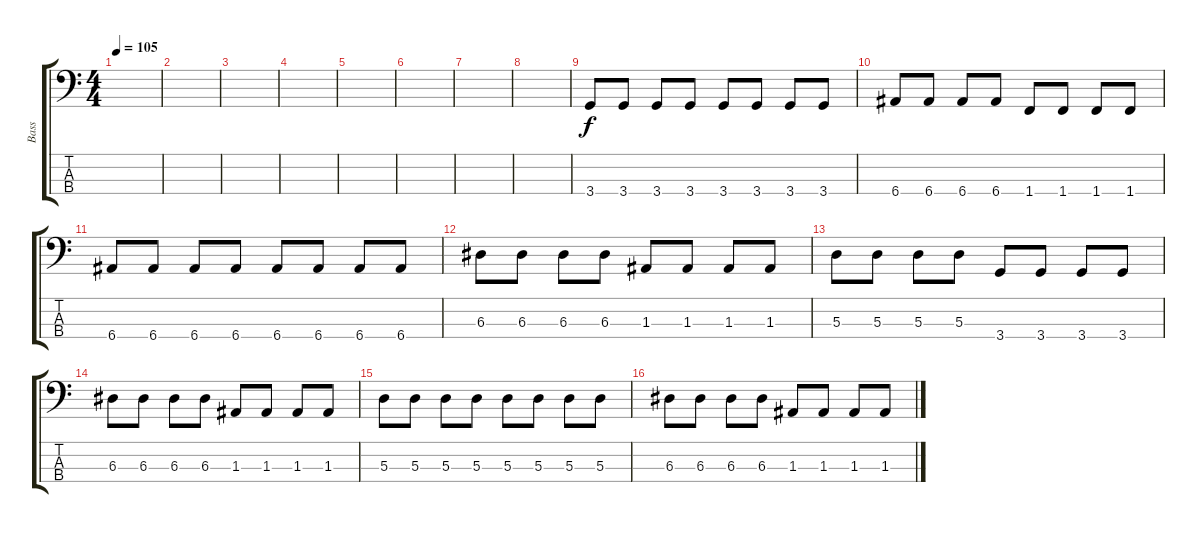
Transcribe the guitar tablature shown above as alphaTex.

\track ("Bass" "Bass") {instrument electricbassfinger}
\staff {score tabs}
\tuning (G2 D2 A1 E1) {hide}
\ts (4 4)
\tempo 105
\clef f4
\ks c
|
|
|
|
|
|
|
|
3.4.8 3.4.8 3.4.8 3.4.8 3.4.8 3.4.8 3.4.8 3.4.8 |
6.4.8 6.4.8 6.4.8 6.4.8 1.4.8 1.4.8 1.4.8 1.4.8 |
6.4.8 6.4.8 6.4.8 6.4.8 6.4.8 6.4.8 6.4.8 6.4.8 |
6.3.8 6.3.8 6.3.8 6.3.8 1.3.8 1.3.8 1.3.8 1.3.8 |
5.3.8 5.3.8 5.3.8 5.3.8 3.4.8 3.4.8 3.4.8 3.4.8 |
6.3.8 6.3.8 6.3.8 6.3.8 1.3.8 1.3.8 1.3.8 1.3.8 |
5.3.8 5.3.8 5.3.8 5.3.8 5.3.8 5.3.8 5.3.8 5.3.8 |
6.3.8 6.3.8 6.3.8 6.3.8 1.3.8 1.3.8 1.3.8 1.3.8
